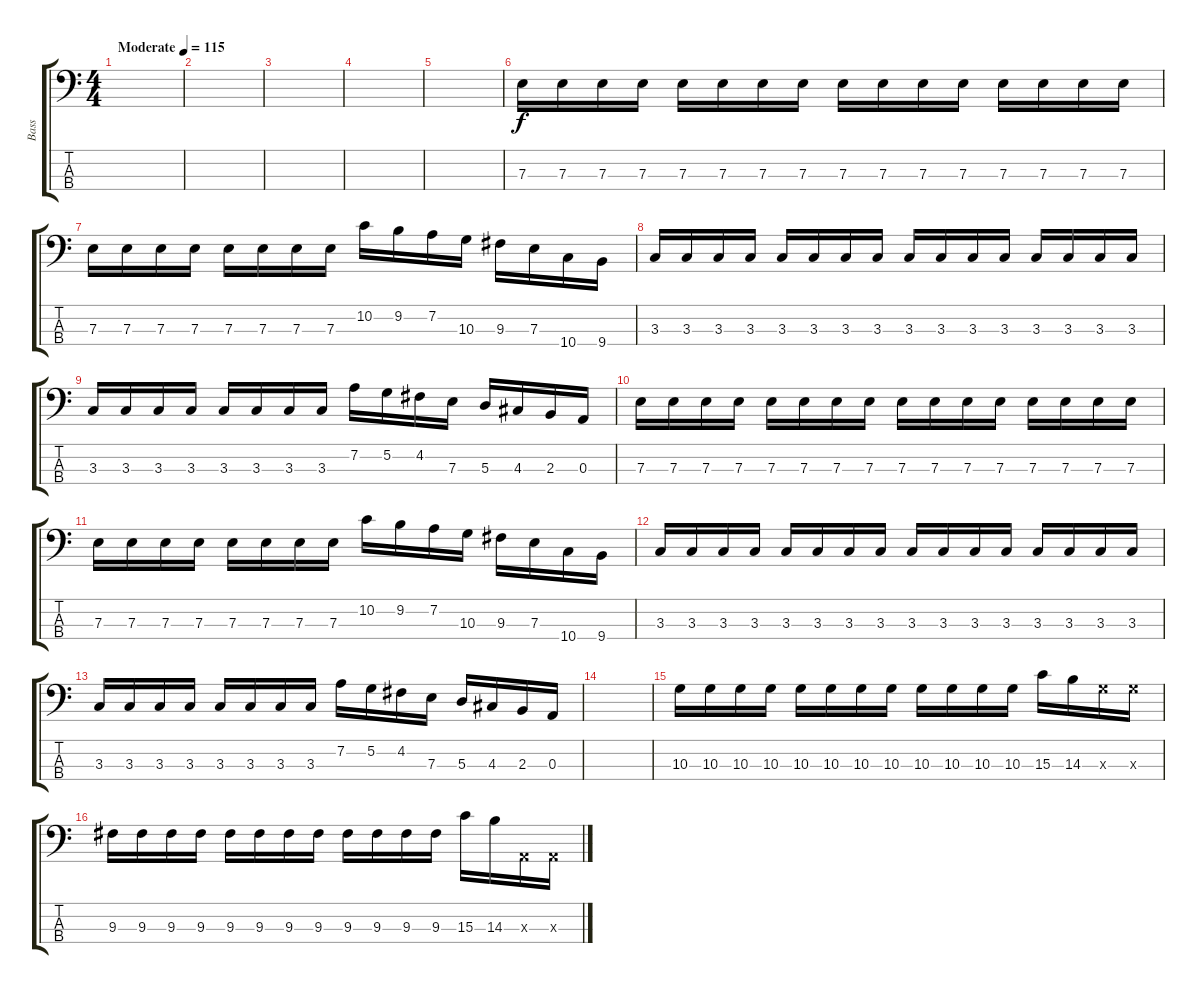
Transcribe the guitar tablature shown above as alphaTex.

\track ("Bass" "Bass") {instrument electricbasspick}
\staff {score tabs}
\tuning (G2 D2 A1 D1) {hide}
\ts (4 4)
\tempo (115 "Moderate")
\clef f4
\ks c
|
|
|
|
|
7.3.16 7.3.16 7.3.16 7.3.16 7.3.16 7.3.16 7.3.16 7.3.16 7.3.16 7.3.16 7.3.16 7.3.16 7.3.16 7.3.16 7.3.16 7.3.16 |
7.3.16 7.3.16 7.3.16 7.3.16 7.3.16 7.3.16 7.3.16 7.3.16 10.2.16 9.2.16 7.2.16 10.3.16 9.3.16 7.3.16 10.4.16 9.4.16 |
3.3.16 3.3.16 3.3.16 3.3.16 3.3.16 3.3.16 3.3.16 3.3.16 3.3.16 3.3.16 3.3.16 3.3.16 3.3.16 3.3.16 3.3.16 3.3.16 |
3.3.16 3.3.16 3.3.16 3.3.16 3.3.16 3.3.16 3.3.16 3.3.16 7.2.16 5.2.16 4.2.16 7.3.16 5.3.16 4.3.16 2.3.16 0.3.16 |
7.3.16 7.3.16 7.3.16 7.3.16 7.3.16 7.3.16 7.3.16 7.3.16 7.3.16 7.3.16 7.3.16 7.3.16 7.3.16 7.3.16 7.3.16 7.3.16 |
7.3.16 7.3.16 7.3.16 7.3.16 7.3.16 7.3.16 7.3.16 7.3.16 10.2.16 9.2.16 7.2.16 10.3.16 9.3.16 7.3.16 10.4.16 9.4.16 |
3.3.16 3.3.16 3.3.16 3.3.16 3.3.16 3.3.16 3.3.16 3.3.16 3.3.16 3.3.16 3.3.16 3.3.16 3.3.16 3.3.16 3.3.16 3.3.16 |
3.3.16 3.3.16 3.3.16 3.3.16 3.3.16 3.3.16 3.3.16 3.3.16 7.2.16 5.2.16 4.2.16 7.3.16 5.3.16 4.3.16 2.3.16 0.3.16 |
|
10.3.16 10.3.16 10.3.16 10.3.16 10.3.16 10.3.16 10.3.16 10.3.16 10.3.16 10.3.16 10.3.16 10.3.16 15.3.16 14.3.16 10.3{x}.16 10.3{x}.16 |
9.3.16 9.3.16 9.3.16 9.3.16 9.3.16 9.3.16 9.3.16 9.3.16 9.3.16 9.3.16 9.3.16 9.3.16 15.3.16 14.3.16 0.3{x}.16 0.3{x}.16
